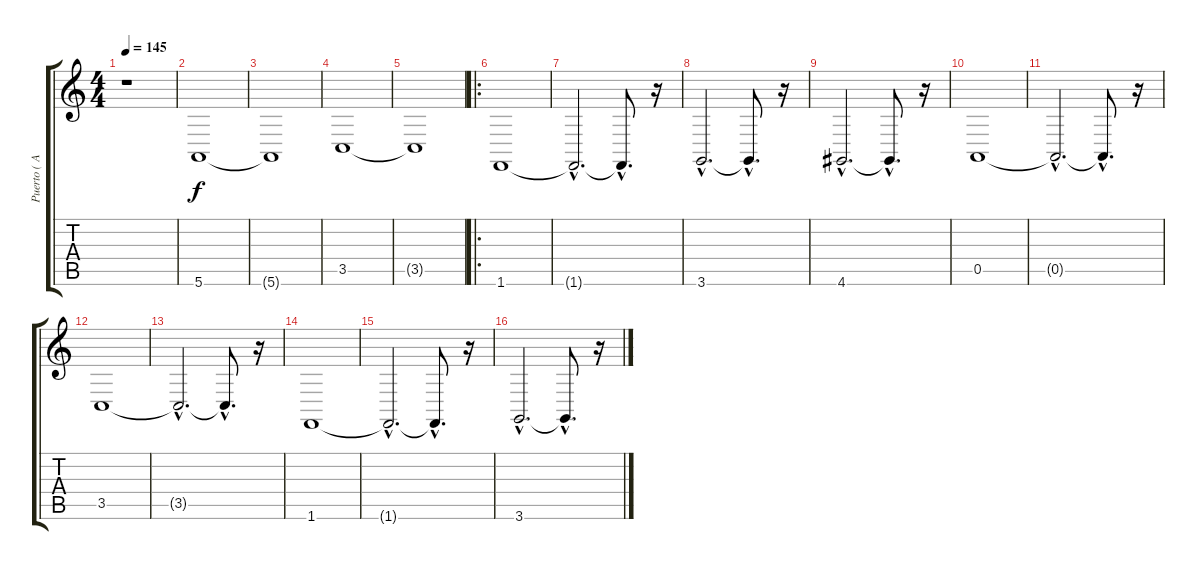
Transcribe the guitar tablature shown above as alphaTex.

\track ("Puerto ( Aoshi )" "Puerto ( A") {instrument stringensemble1}
\staff {score tabs}
\tuning (E4 B3 G3 D3 A2 E2) {hide}
\ts (4 4)
\tempo 145
\clef g2
\ks c
r.1{dy f instrument stringensemble1} |
5.6.1{instrument stringensemble1} |
5.6{t}.1 |
3.5.1 |
3.5{t}.1 |
\ro
1.6.1 |
1.6{hac t}.2{d} 1.6{hac t}.8{d} r.16 |
3.6{hac}.2{d} 3.6{hac t}.8{d} r.16 |
4.6{hac}.2{d} 4.6{hac t}.8{d} r.16 |
0.5.1 |
0.5{hac t}.2{d} 0.5{hac t}.8{d} r.16 |
3.5.1 |
3.5{hac t}.2{d} 3.5{hac t}.8{d} r.16 |
1.6.1 |
1.6{hac t}.2{d} 1.6{hac t}.8{d} r.16 |
3.6{hac}.2{d} 3.6{hac t}.8{d} r.16
